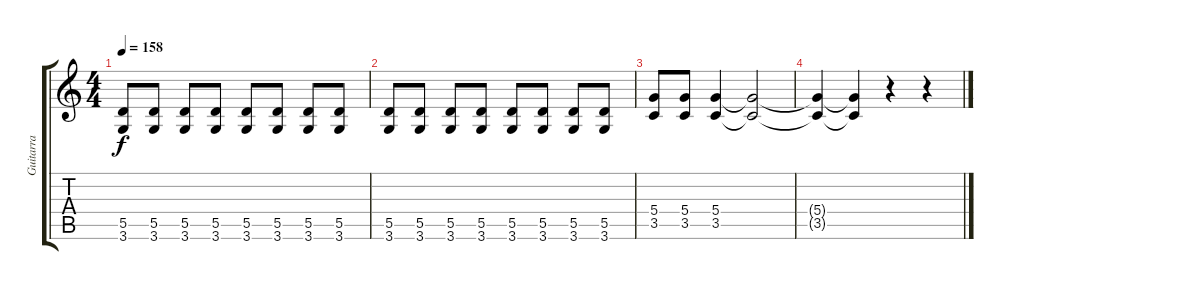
\track ("Guitarra" "Guitarra") {solo instrument distortionguitar}
\staff {score tabs}
\tuning (E4 B3 G3 D3 A2 E2) {hide}
\ts (4 4)
\tempo 158
\clef g2
\ks c
(5.5 3.6).8{dy f} (5.5 3.6).8 (5.5 3.6).8 (5.5 3.6).8 (5.5 3.6).8 (5.5 3.6).8 (5.5 3.6).8 (5.5 3.6).8 |
(5.5 3.6).8 (5.5 3.6).8 (5.5 3.6).8 (5.5 3.6).8 (5.5 3.6).8 (5.5 3.6).8 (5.5 3.6).8 (5.5 3.6).8 |
(5.4 3.5).8 (5.4 3.5).8 (5.4 3.5).4 (5.4{t} 3.5{t}).2 |
(5.4{t} 3.5{t}).4 (5.4{t} 3.5{t}).4 r.4 r.4
